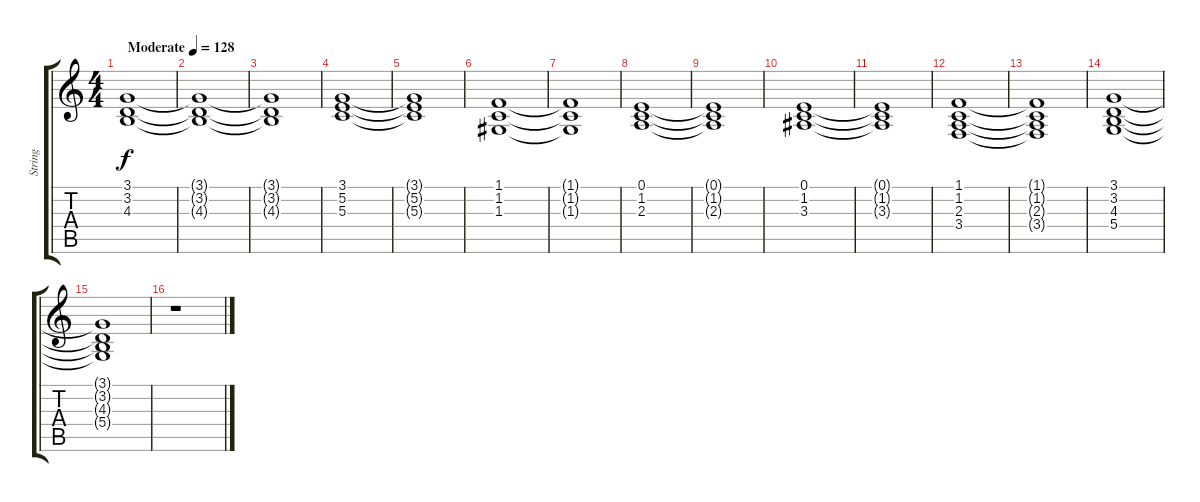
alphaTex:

\track ("String" "String") {instrument stringensemble2}
\staff {score tabs}
\tuning (E4 B3 G3 D3 A2 E2) {hide}
\ts (4 4)
\tempo (128 "Moderate")
\clef g2
\ks c
(3.1 3.2 4.3).1{dy f instrument stringensemble2} |
(3.1{t} 3.2{t} 4.3{t}).1 |
(3.1{t} 3.2{t} 4.3{t}).1 |
(3.1 5.2 5.3).1 |
(3.1{t} 5.2{t} 5.3{t}).1 |
(1.1 1.2 1.3).1 |
(1.1{t} 1.2{t} 1.3{t}).1 |
(0.1 1.2 2.3).1 |
(0.1{t} 1.2{t} 2.3{t}).1 |
(0.1 1.2 3.3).1 |
(0.1{t} 1.2{t} 3.3{t}).1 |
(1.1 1.2 2.3 3.4).1 |
(1.1{t} 1.2{t} 2.3{t} 3.4{t}).1 |
(3.1 3.2 4.3 5.4).1{volume 5} |
(3.1{t} 3.2{t} 4.3{t} 5.4{t}).1 |
r.1
